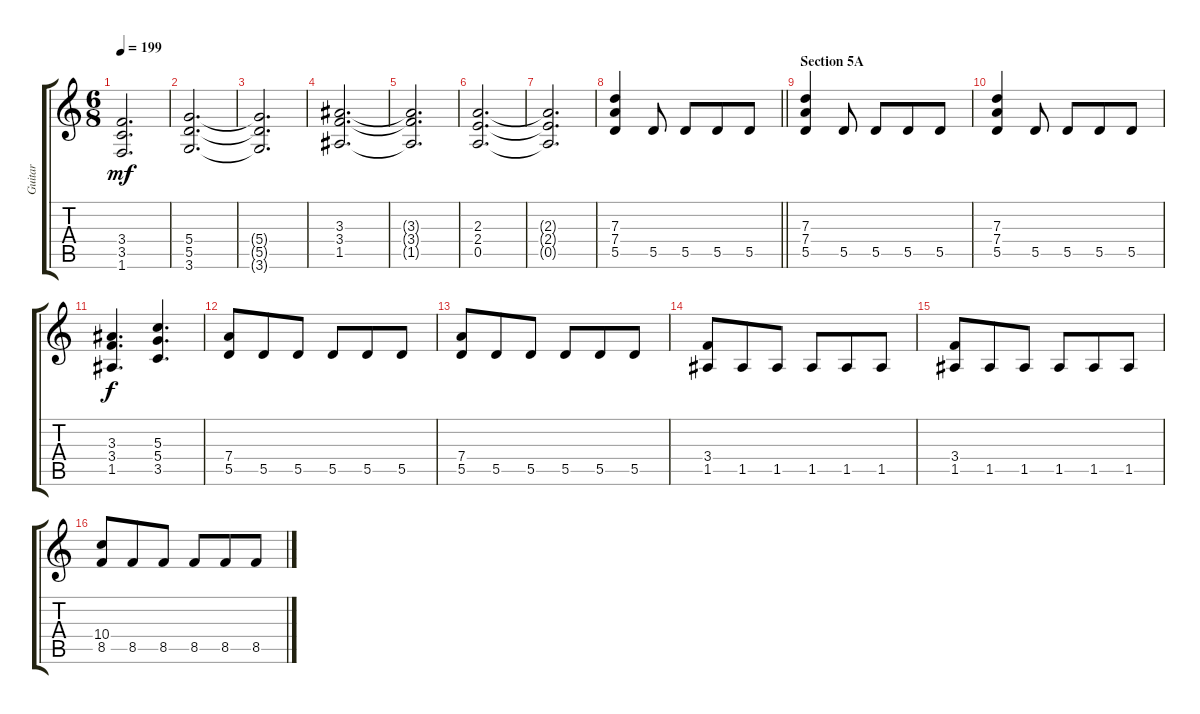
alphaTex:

\track ("Guitar" "Guitar") {instrument overdrivenguitar}
\staff {score tabs}
\tuning (E4 B3 G3 D3 A2 E2) {hide}
\ts (6 8)
\tempo 199
\clef g2
\ks c
(3.4{t} 3.5{t} 1.6{t}).2{d dy mf} |
(5.4 5.5 3.6).2{d} |
(5.4{t} 5.5{t} 3.6{t}).2{d} |
(3.3 3.4 1.5).2{d} |
(3.3{t} 3.4{t} 1.5{t}).2{d} |
(2.3 2.4 0.5).2{d} |
(2.3{t} 2.4{t} 0.5{t}).2{d} |
\barLineRight lightlight
(7.3 7.4 5.5).4 5.5.8 5.5.8 5.5.8 5.5.8 |
\section ("" "Section 5A")
(7.3 7.4 5.5).4 5.5.8 5.5.8 5.5.8 5.5.8 |
(7.3 7.4 5.5).4 5.5.8 5.5.8 5.5.8 5.5.8 |
(3.3 3.4 1.5).4{d dy f} (5.3 5.4 3.5).4{d} |
(7.4 5.5).8 5.5.8 5.5.8 5.5.8 5.5.8 5.5.8 |
(7.4 5.5).8 5.5.8 5.5.8 5.5.8 5.5.8 5.5.8 |
(3.4 1.5).8 1.5.8 1.5.8 1.5.8 1.5.8 1.5.8 |
(3.4 1.5).8 1.5.8 1.5.8 1.5.8 1.5.8 1.5.8 |
(10.4 8.5).8 8.5.8 8.5.8 8.5.8 8.5.8 8.5.8
